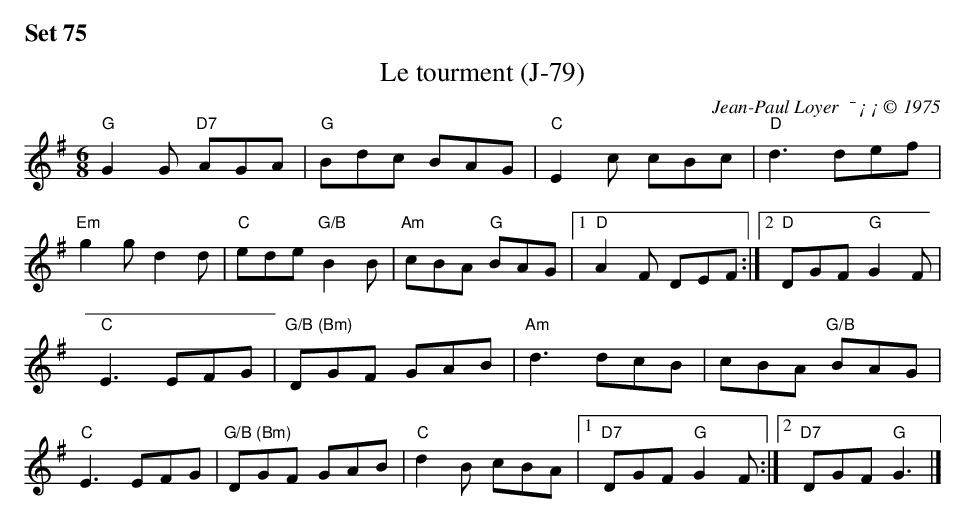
X:1
T:Le tourment (J-79)
C:Jean-Paul Loyer ¯¡¡© 1975
M:6/8
K:G
"G"G2G "D7"AGA |"G"Bdc BAG |"C"E2c cBc | "D"d3 def |
"Em"g2g d2d |"C" ede "G/B"B2B |"Am"cBA "G"BAG |[1 "D"A2F DEF :|\
[2 "D"DGF "G"G2F |
"C"E3 EFG |"G/B (Bm)"DGF GAB |"Am"d3 dcB |cBA "G/B"BAG |
"C"E3 EFG |"G/B (Bm)"DGF GAB |"C"d2B cBA|[1 "D7"DGF "G"G2F :|\
[2 "D7"DGF "G"G3 |]
